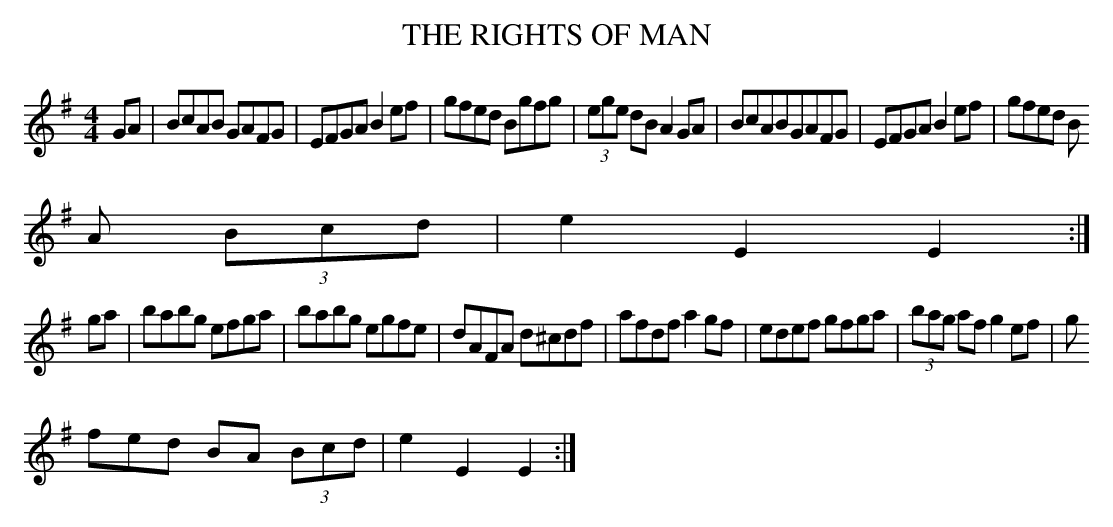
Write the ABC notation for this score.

X:1
T:RIGHTS OF MAN, THE
E:6.5
M:4/4
K:G
GA|BcAB GAFG|EFGA B2ef|gfed Bgfg|(3ege dB A2GA|BcABGAFG|EFGA B2ef|gfed B
A (3Bcd|e2 E2 E2:|
ga|babg efga|babg egfe| dAFA d^cdf|afdf a2 gf|edef gfga |(3bag af g2ef|g
fed BA  (3Bcd|e2 E2 E2:|
